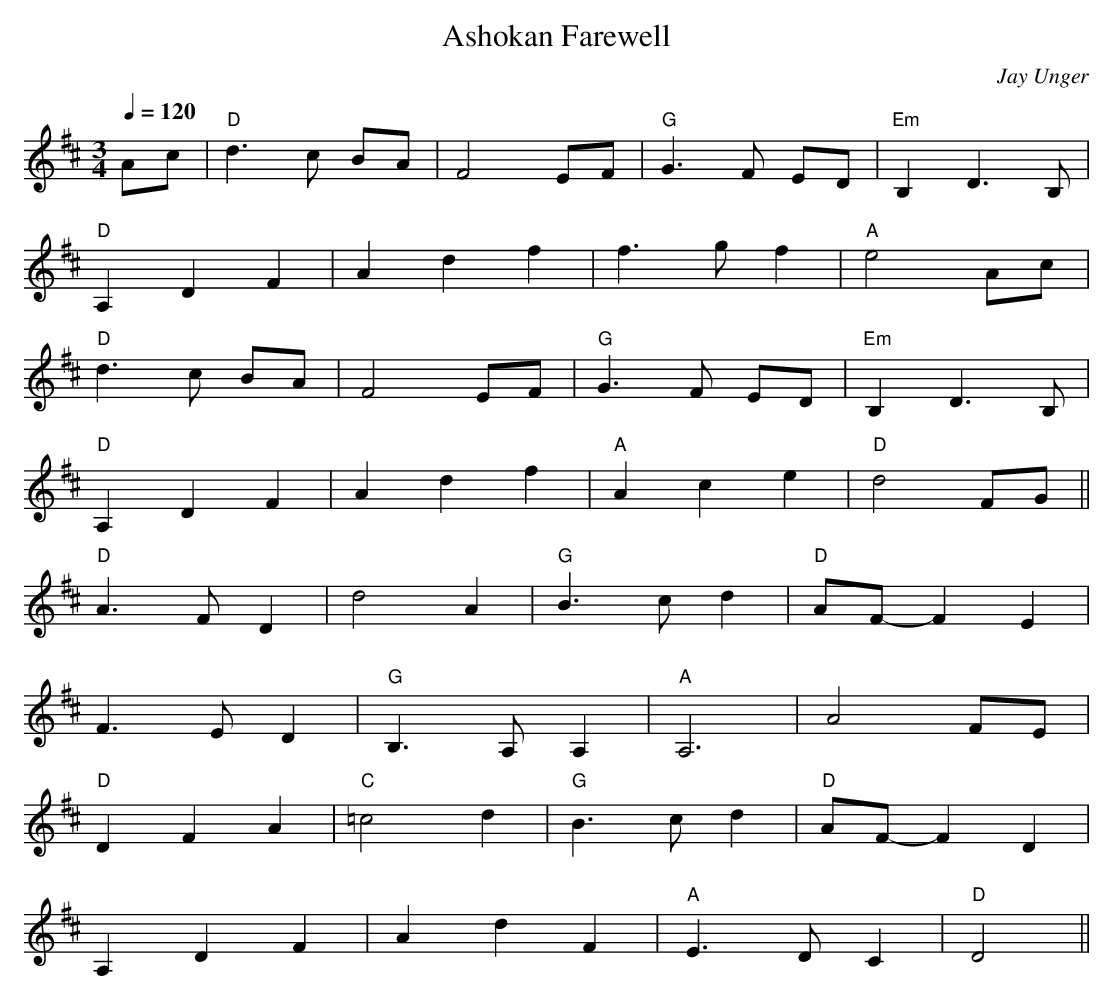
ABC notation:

X:1
T:Ashokan Farewell
C:Jay Unger
M:3/4
L:1/8
Q:1/4=120
K:D
Ac|"D"d3c BA|F4EF|"G"G3F ED|"Em"B,2D3B,|
"D"A,2D2F2|A2d2f2|f3gf2|"A"e4Ac|
"D"d3c BA|F4EF|"G"G3F ED|"Em"B,2D3B,|
"D"A,2D2F2|A2d2f2|"A"A2c2e2|"D"d4FG||
"D"A3FD2|d4A2|"G"B3cd2|"D"AF-F2E2|
F3ED2|"G"B,3A,A,2|"A"A,6|A4FE|
"D"D2F2A2|"C"=c4d2|"G"B3cd2|"D"AF-F2D2|
A,2D2F2|A2d2F2|"A"E3DC2|"D"D4||
